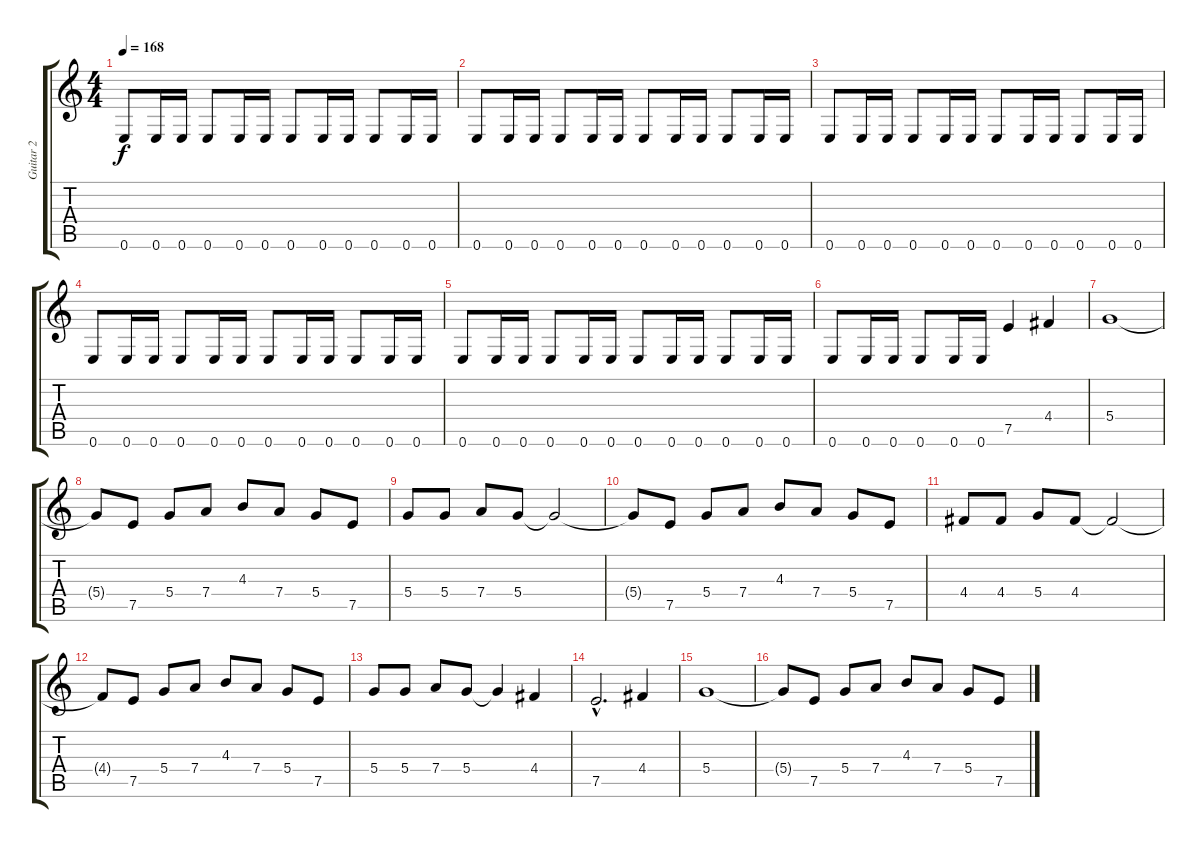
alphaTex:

\track ("Guitar 2" "Guitar 2") {instrument overdrivenguitar}
\staff {score tabs}
\tuning (E4 B3 G3 D3 A2 E2) {hide}
\ts (4 4)
\tempo 168
\clef g2
\ks c
0.6.8{dy f} 0.6.16 0.6.16 0.6.8 0.6.16 0.6.16 0.6.8 0.6.16 0.6.16 0.6.8 0.6.16 0.6.16 |
0.6.8 0.6.16 0.6.16 0.6.8 0.6.16 0.6.16 0.6.8 0.6.16 0.6.16 0.6.8 0.6.16 0.6.16 |
0.6.8 0.6.16 0.6.16 0.6.8 0.6.16 0.6.16 0.6.8 0.6.16 0.6.16 0.6.8 0.6.16 0.6.16 |
0.6.8 0.6.16 0.6.16 0.6.8 0.6.16 0.6.16 0.6.8 0.6.16 0.6.16 0.6.8 0.6.16 0.6.16 |
0.6.8 0.6.16 0.6.16 0.6.8 0.6.16 0.6.16 0.6.8 0.6.16 0.6.16 0.6.8 0.6.16 0.6.16 |
0.6.8 0.6.16 0.6.16 0.6.8 0.6.16 0.6.16 7.5.4 4.4.4 |
5.4.1 |
5.4{t}.8 7.5.8 5.4.8 7.4.8 4.3.8 7.4.8 5.4.8 7.5.8 |
5.4.8 5.4.8 7.4.8 5.4.8 5.4{t}.2 |
5.4{t}.8 7.5.8 5.4.8 7.4.8 4.3.8 7.4.8 5.4.8 7.5.8 |
4.4.8 4.4.8 5.4.8 4.4.8 4.4{t}.2 |
4.4{t}.8 7.5.8 5.4.8 7.4.8 4.3.8 7.4.8 5.4.8 7.5.8 |
5.4.8 5.4.8 7.4.8 5.4.8 5.4{t}.4 4.4.4 |
7.5{hac}.2{d} 4.4.4 |
5.4.1 |
5.4{t}.8 7.5.8 5.4.8 7.4.8 4.3.8 7.4.8 5.4.8 7.5.8
